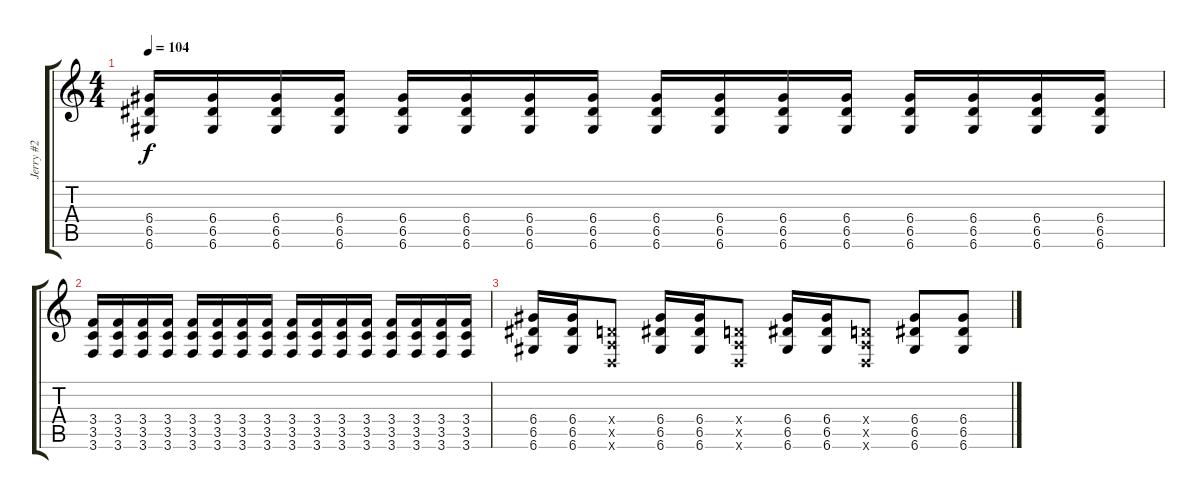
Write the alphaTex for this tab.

\track ("Jerry #2" "Jerry #2") {instrument overdrivenguitar}
\staff {score tabs}
\tuning (E4 B3 G3 D3 A2 D2) {hide}
\ts (4 4)
\tempo 104
\clef g2
\ks c
(6.4 6.5 6.6).16{dy f} (6.4 6.5 6.6).16 (6.4 6.5 6.6).16 (6.4 6.5 6.6).16 (6.4 6.5 6.6).16 (6.4 6.5 6.6).16 (6.4 6.5 6.6).16 (6.4 6.5 6.6).16 (6.4 6.5 6.6).16 (6.4 6.5 6.6).16 (6.4 6.5 6.6).16 (6.4 6.5 6.6).16 (6.4 6.5 6.6).16 (6.4 6.5 6.6).16 (6.4 6.5 6.6).16 (6.4 6.5 6.6).16 |
(3.4 3.5 3.6).16 (3.4 3.5 3.6).16 (3.4 3.5 3.6).16 (3.4 3.5 3.6).16 (3.4 3.5 3.6).16 (3.4 3.5 3.6).16 (3.4 3.5 3.6).16 (3.4 3.5 3.6).16 (3.4 3.5 3.6).16 (3.4 3.5 3.6).16 (3.4 3.5 3.6).16 (3.4 3.5 3.6).16 (3.4 3.5 3.6).16 (3.4 3.5 3.6).16 (3.4 3.5 3.6).16 (3.4 3.5 3.6).16 |
(6.4 6.5 6.6).16 (6.4 6.5 6.6).16 (0.4{x} 0.5{x} 0.6{x}).8 (6.4 6.5 6.6).16 (6.4 6.5 6.6).16 (0.4{x} 0.5{x} 0.6{x}).8 (6.4 6.5 6.6).16 (6.4 6.5 6.6).16 (0.4{x} 0.5{x} 0.6{x}).8 (6.4 6.5 6.6).8 (6.4 6.5 6.6).8
